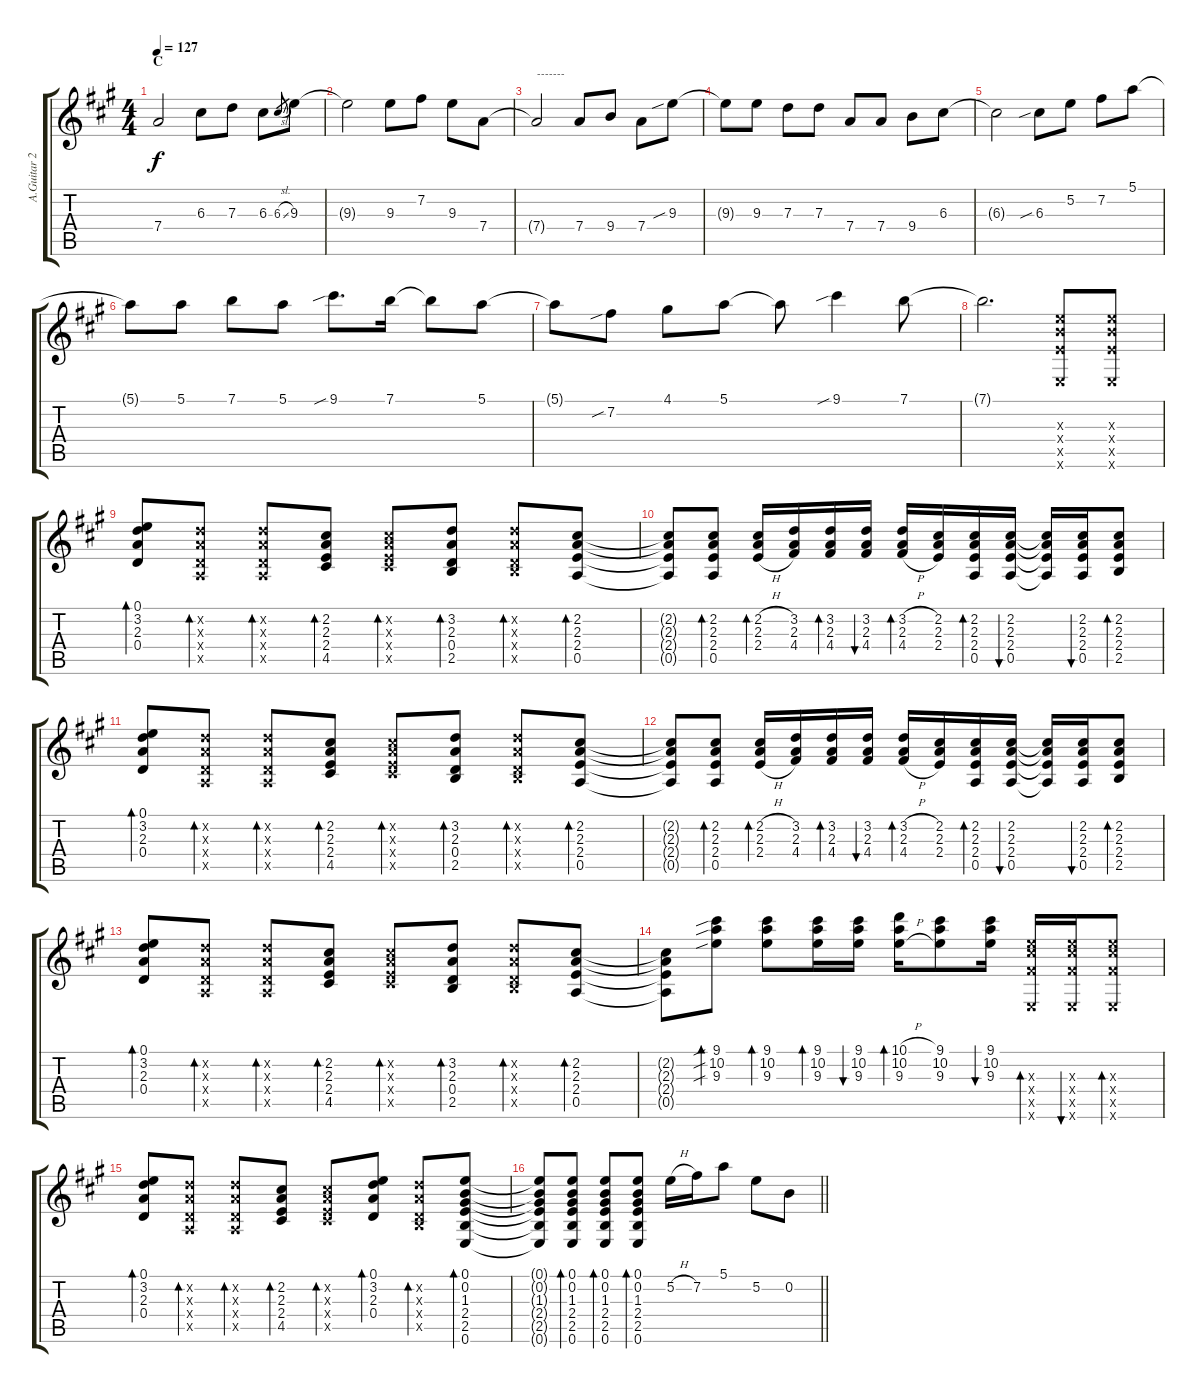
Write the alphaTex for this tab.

\track ("A.Guitar 2" "A.Guitar 2") {instrument acousticguitarsteel}
\staff {score tabs}
\tuning (E4 B3 G3 D3 A2 E2) {hide}
\ts (4 4)
\section ("" "C")
\tempo 127
\clef g2
\ks a
7.4{t}.2{dy f} 6.3.8{txt ""} 7.3.8 6.3.8 6.3{sl}.8{gr} 9.3.8 |
9.3{t}.2 9.3.8 7.2.8{txt ""} 9.3.8 7.4.8 |
7.4{t}.2{txt "-------"} 7.4.8 9.4.8 7.4.8 9.3{sib}.8 |
9.3{t}.8 9.3.8 7.3.8 7.3.8 7.4.8 7.4.8 9.4.8 6.3.8 |
6.3{t}.2 6.3{sib}.8 5.2.8 7.2.8 5.1.8 |
5.1{t}.8 5.1.8 7.1.8 5.1.8 9.1{sib}.8{d} 7.1.16 7.1{t}.8 5.1.8 |
5.1{t}.8 7.2{sib}.8 4.1.8 5.1.8 5.1{t}.8 9.1{sib}.4 7.1.8 |
7.1{t}.2{d} (9.3{x} 9.4{x} 7.5{x} 0.6{x}).8 (9.3{x} 9.4{x} 7.5{x} 0.6{x}).8 |
(0.1 3.2 2.3 0.4).8{bd 30} (3.2{x} 2.3{x} 0.4{x} 0.5{x}).8{bd 30} (3.2{x} 2.3{x} 0.4{x} 0.5{x}).8{bd 30} (2.2 2.3 2.4 4.5).8{bd 30} (2.2{x} 2.3{x} 2.4{x} 4.5{x}).8{bd 30} (3.2 2.3 0.4 2.5).8{bd 30} (3.2{x} 2.3{x} 0.4{x} 2.5{x}).8{bd 30} (2.2 2.3 2.4 0.5).8{bd 30} |
(2.2{t} 2.3{t} 2.4{t} 0.5{t}).8 (2.2 2.3 2.4 0.5).8{bd 30} (2.2{h} 2.3{h} 2.4{h}).16{bd 30} (3.2 2.3 4.4).16 (3.2 2.3 4.4).16{bd 30} (3.2 2.3 4.4).16{bu 30} (3.2{h} 2.3{h} 4.4{h}).16{bd 30} (2.2 2.3 2.4).16 (2.2 2.3 2.4 0.5).16{bd 30} (2.2 2.3 2.4 0.5).16{bu 30} (2.2{t} 2.3{t} 2.4{t} 0.5{t}).16 (2.2 2.3 2.4 0.5).16{bu 30} (2.2 2.3 2.4 2.5).8{bd 30} |
(0.1 3.2 2.3 0.4).8{bd 30} (3.2{x} 2.3{x} 0.4{x} 0.5{x}).8{bd 30} (3.2{x} 2.3{x} 0.4{x} 0.5{x}).8{bd 30} (2.2 2.3 2.4 4.5).8{bd 30} (2.2{x} 2.3{x} 2.4{x} 4.5{x}).8{bd 30} (3.2 2.3 0.4 2.5).8{bd 30} (3.2{x} 2.3{x} 0.4{x} 2.5{x}).8{bd 30} (2.2 2.3 2.4 0.5).8{bd 30} |
(2.2{t} 2.3{t} 2.4{t} 0.5{t}).8 (2.2 2.3 2.4 0.5).8{bd 30} (2.2{h} 2.3{h} 2.4{h}).16{bd 30} (3.2 2.3 4.4).16 (3.2 2.3 4.4).16{bd 30} (3.2 2.3 4.4).16{bu 30} (3.2{h} 2.3{h} 4.4{h}).16{bd 30} (2.2 2.3 2.4).16 (2.2 2.3 2.4 0.5).16{bd 30} (2.2 2.3 2.4 0.5).16{bu 30} (2.2{t} 2.3{t} 2.4{t} 0.5{t}).16 (2.2 2.3 2.4 0.5).16{bu 30} (2.2 2.3 2.4 2.5).8{bd 30} |
(0.1 3.2 2.3 0.4).8{bd 30} (3.2{x} 2.3{x} 0.4{x} 0.5{x}).8{bd 30} (3.2{x} 2.3{x} 0.4{x} 0.5{x}).8{bd 30} (2.2 2.3 2.4 4.5).8{bd 30} (2.2{x} 2.3{x} 2.4{x} 4.5{x}).8{bd 30} (3.2 2.3 0.4 2.5).8{bd 30} (3.2{x} 2.3{x} 0.4{x} 2.5{x}).8{bd 30} (2.2 2.3 2.4 0.5).8{bd 30} |
(2.2{t} 2.3{t} 2.4{t} 0.5{t}).8 (9.1{sib} 10.2{sib} 9.3{sib}).8{bd 30} (9.1 10.2 9.3).8{bd 30} (9.1 10.2 9.3).16{bd 30} (9.1 10.2 9.3).16{bu 30} (10.1{h} 10.2{h} 9.3{h}).16{bd 30} (9.1 10.2 9.3).8 (9.1 10.2 9.3).16{bu 30} (9.3{x} 11.4{x} 9.5{x} 0.6{x}).16{bd 30} (9.3{x} 11.4{x} 9.5{x} 0.6{x}).16{bu 30} (9.3{x} 11.4{x} 9.5{x} 0.6{x}).8{bd 30} |
(0.1 3.2 2.3 0.4).8{bd 30} (3.2{x} 2.3{x} 0.4{x} 0.5{x}).8{bd 30} (3.2{x} 2.3{x} 0.4{x} 0.5{x}).8{bd 30} (2.2 2.3 2.4 4.5).8{bd 30} (2.2{x} 2.3{x} 2.4{x} 4.5{x}).8{bd 30} (0.1 3.2 2.3 0.4).8{bd 30} (3.2{x} 2.3{x} 0.4{x} 2.5{x}).8{bd 30} (0.1 0.2 1.3 2.4 2.5 0.6).8{bd 30} |
\barLineRight lightlight
(0.1{t} 0.2{t} 1.3{t} 2.4{t} 2.5{t} 0.6{t}).8 (0.1 0.2 1.3 2.4 2.5 0.6).8{bd 30} (0.1 0.2 1.3 2.4 2.5 0.6).8{bd 30} (0.1 0.2 1.3 2.4 2.5 0.6).8{bd 30} 5.2{h}.16 7.2.16 5.1.8 5.2.8 0.2.8
